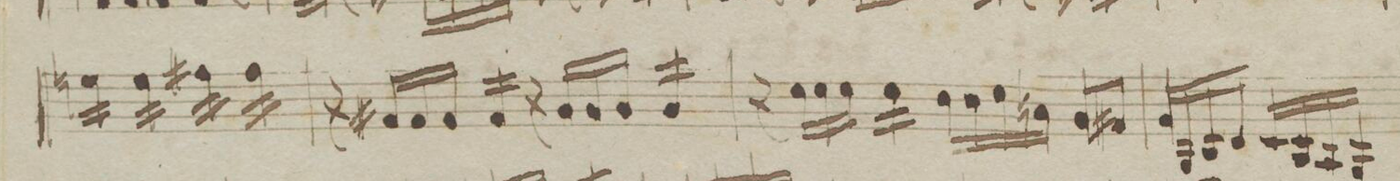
**kern	**dynam
*I"Violin 2do	*
*clefG2	*
*k[b-e-a-]	*
*met(c)	*
*M4/4	*
16een\LL	.
16ee\	.
16ee\	.
16ee\JJ	.
16ee\LL	.
16ee\	.
16ee\	.
16ee\JJ	.
16ff#X\LL	.
16ff#\	.
16ff#\	.
16ff#\JJ	.
16ff#\LL	.
16ff#\	.
16ff#\	.
16ff#\JJ	.
*Xtremolo	*
=36	=36
16r	.
16f#X/LL	.
16f#/	.
16f#/JJ	.
*tremolo	*
16f#/LL	.
16f#/	.
16f#/	.
16f#/JJ	.
*Xtremolo	*
16g/LL	.
16g/	.
16g/	.
16g/JJ	.
*tremolo	*
16g/LL	.
16g/	.
16g/	.
16g/JJ	.
*Xtremolo	*
=37	=37
16r	.
16cc\LL	.
16cc\	.
16cc\JJ	.
*tremolo	*
16cc\LL	.
16cc\	.
16cc\	.
16cc\JJ	.
*Xtremolo	*
16b-\LL	.
16b-\	.
16cc\	.
16an\JJ	.
8g/L	.
8f#X/J	.
=38	=38
16g/LL	.
16G/	.
16B-/	.
16d/JJ	.
16c/LL	.
16B-/	.
16An/	.
16G/JJ	.
*-	*-
